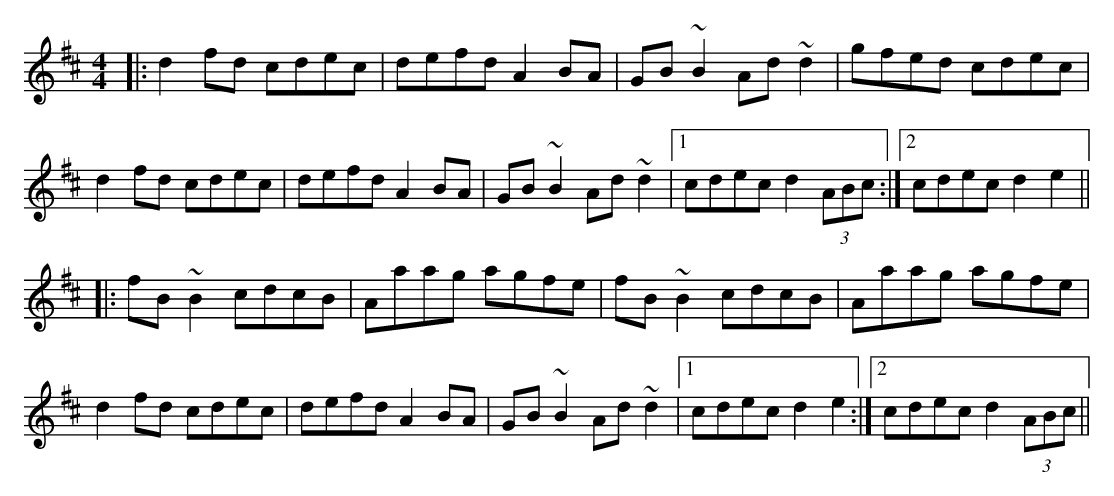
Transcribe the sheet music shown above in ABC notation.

X:1
M:4/4
K:D
|:d2 fd cdec|defd A2 BA|GB ~B2 Ad~d2|gfed cdec|
d2 fd cdec|defd A2 BA|GB ~B2 Ad~d2|1 cdec d2 (3ABc:|2 cdec d2 e2||
|:fB ~B2 cdcB|Aaag agfe|fB ~B2 cdcB|Aaag agfe|
d2 fd cdec|defd A2 BA|GB ~B2 Ad~d2|1 cdec d2 e2:|2 cdec d2 (3ABc||
